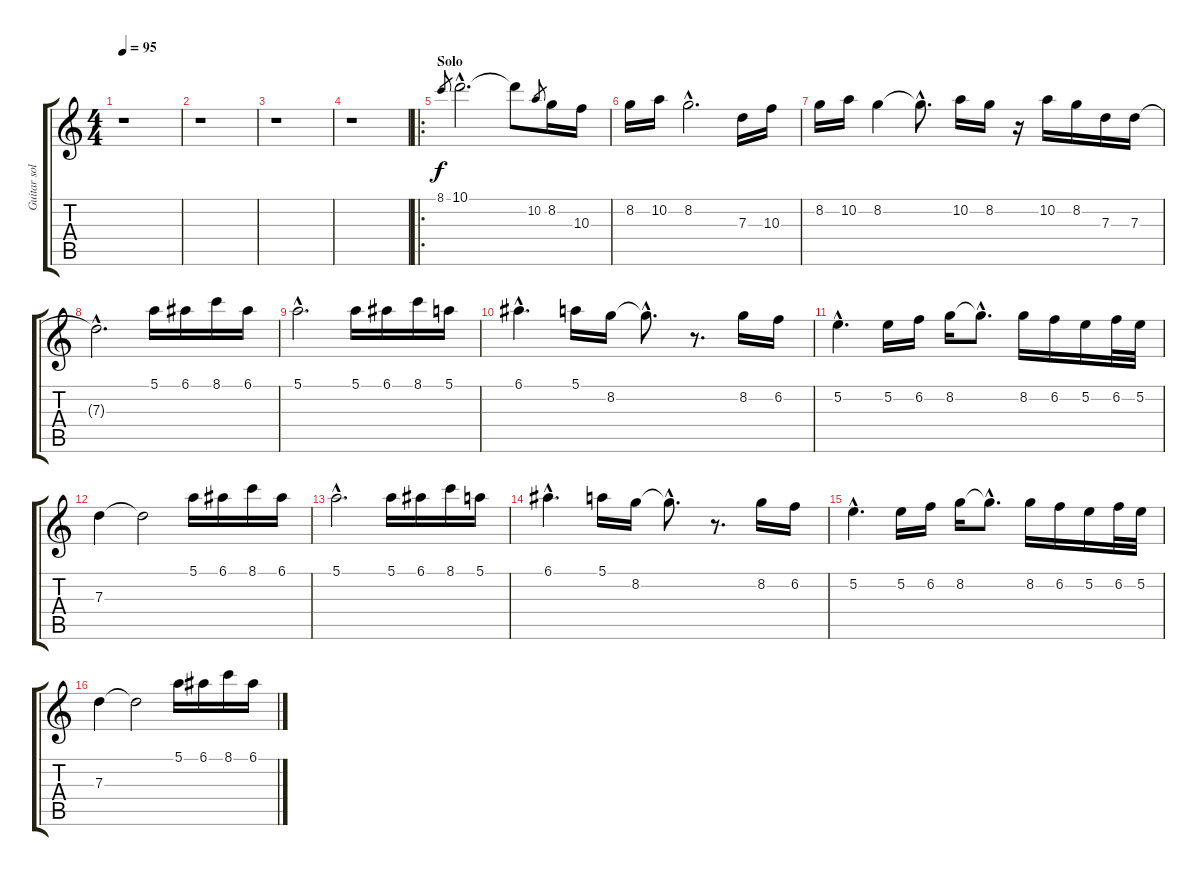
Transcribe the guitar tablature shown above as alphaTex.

\track ("Guitar solo" "Guitar sol") {instrument distortionguitar}
\staff {score tabs}
\tuning (E4 B3 G3 D3 A2 E2) {hide}
\ts (4 4)
\tempo 95
\clef g2
\ks c
r.1{dy f instrument distortionguitar} |
r.1 |
r.1 |
r.1 |
\ro
\section ("" "Solo")
8.1.8{gr} 10.1{hac}.2{d} 10.1{t}.8 10.2.8{gr} 8.2.16 10.3.16 |
8.2.16 10.2.16 8.2{hac}.2{d} 7.3.16 10.3.16 |
8.2.16 10.2.16 8.2.4 8.2{hac t}.8{d} 10.2.16 8.2.16 r.16 10.2.16 8.2.16 7.3.16 7.3.16 |
7.3{hac t}.2{d} 5.1.16 6.1.16 8.1.16 6.1.16 |
5.1{hac}.2{d} 5.1.16 6.1.16 8.1.16 5.1.16 |
6.1{hac}.4{d} 5.1.16 8.2.16 8.2{hac t}.8{d} r.8{d} 8.2.16 6.2.16 |
5.2{hac}.4{d} 5.2.16 6.2.16 8.2.16 8.2{hac t}.8{d} 8.2.16 6.2.16 5.2.16 6.2.32 5.2.32 |
7.3.4 7.3{t}.2 5.1.16 6.1.16 8.1.16 6.1.16 |
5.1{hac}.2{d} 5.1.16 6.1.16 8.1.16 5.1.16 |
6.1{hac}.4{d} 5.1.16 8.2.16 8.2{hac t}.8{d} r.8{d} 8.2.16 6.2.16 |
5.2{hac}.4{d} 5.2.16 6.2.16 8.2.16 8.2{hac t}.8{d} 8.2.16 6.2.16 5.2.16 6.2.32 5.2.32 |
7.3.4 7.3{t}.2 5.1.16 6.1.16 8.1.16 6.1.16
